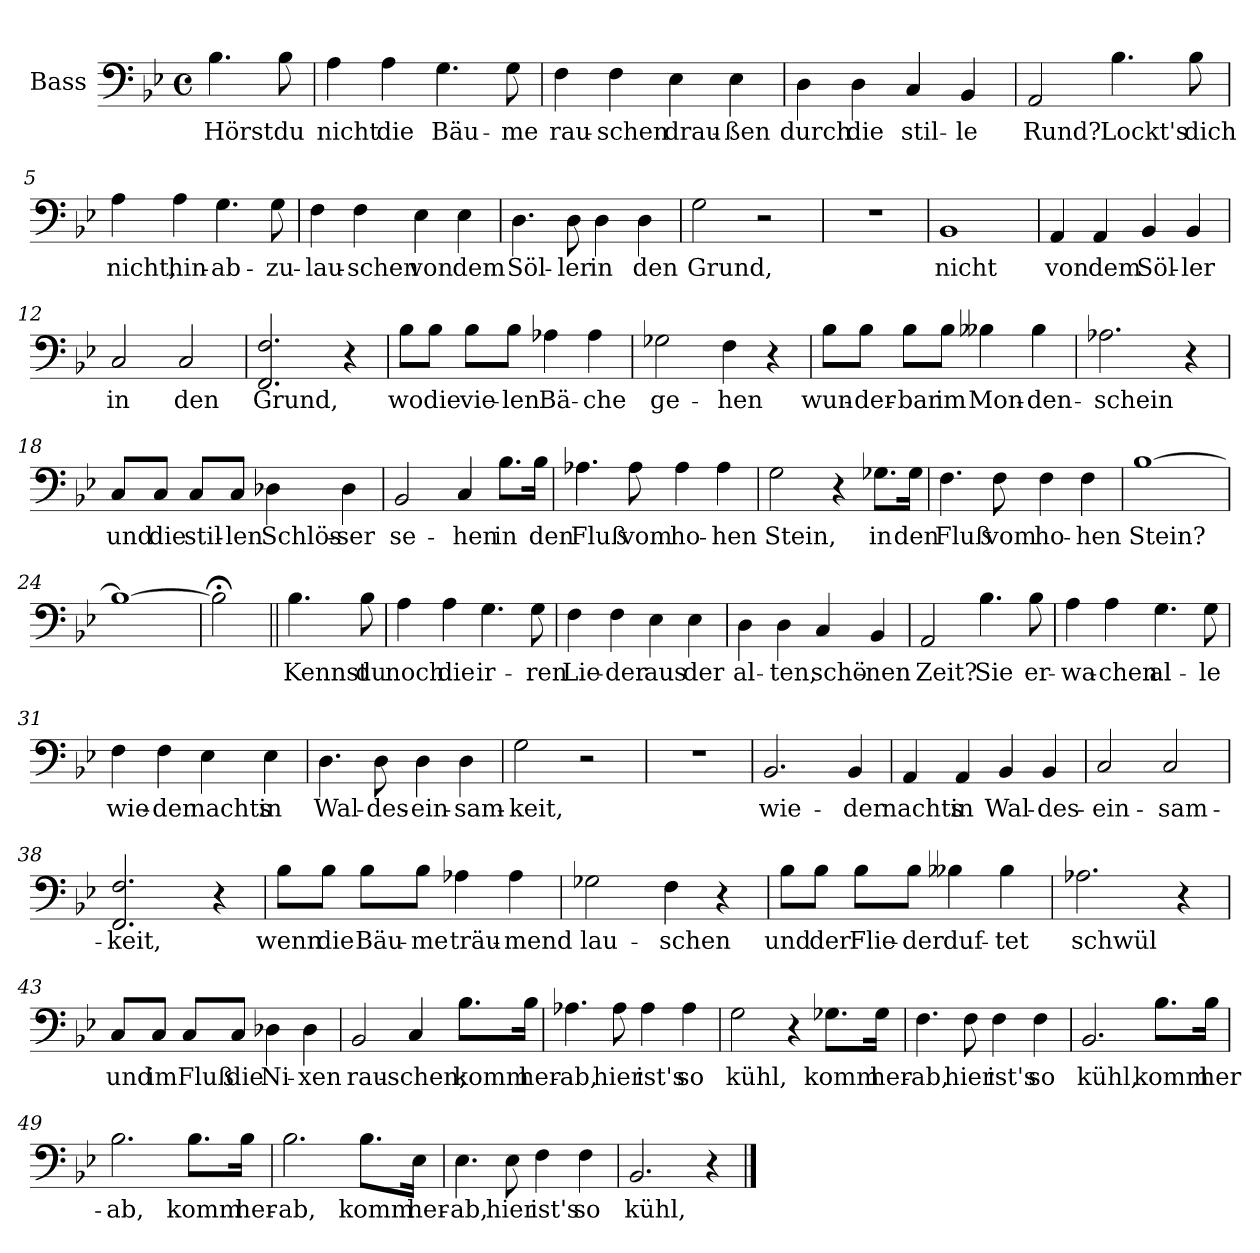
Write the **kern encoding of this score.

**kern	**text
*part1	*part1
*staff1	*staff1
*I"Bass	*
*I'B	*
*clefF4	*
*k[b-e-]	*
*M4/4	*
*met(c)	*
=	=
4.B-\	Hörst
8B-\	du
=1	=1
4A\	nicht
4A\	die
4.G\	Bäu-
8G\	-me
=2	=2
4F\	rau-
4F\	-schen
4E-\	drau-
4E-\	-ßen
=3	=3
4D\	durch
4D\	die
4C/	stil-
4BB-/	-le
=4	=4
2AA/	Rund?
4.B-\	Lockt's
8B-\	dich
=5	=5
4A\	nicht,
4A\	hin-
4.G\	-ab-
8G\	-zu-
=6	=6
4F\	-lau-
4F\	-schen
4E-\	von
4E-\	dem
=7	=7
4.D\	Söl-
8D\	-ler
4D\	in
4D\	den
=8	=8
2G\	Grund,
2r	.
=9	=9
1r	.
=10	=10
1BB-	nicht
=11	=11
4AA/	von
4AA/	dem
4BB-/	Söl-
4BB-/	-ler
=12	=12
2C/	in
2C/	den
=13	=13
2.FF/ 2.F/	Grund,
4r	.
=14	=14
8B-\L	wo
8B-\J	die
8B-\L	vie-
8B-\J	-len
4A-X\	Bä-
4A-\	-che
=15	=15
2G-X\	ge-
4F\	-hen
4r	.
=16	=16
8B-\L	wun-
8B-\J	-der-
8B-\L	-bar
8B-\J	im
4B--X\	Mon-
4B--\	-den-
=17	=17
2.A-X\	-schein
4r	.
=18	=18
8C/L	und
8C/J	die
8C/L	stil-
8C/J	-len
4D-X\	Schlös-
4D-\	-ser
=19	=19
2BB-/	se-
4C/	-hen
8.B-\L	in
16B-\Jk	den
=20	=20
4.A-X\	Fluß
8A-\	vom
4A-\	ho-
4A-\	-hen
=21	=21
2G\	Stein,
4r	.
8.G-X\L	in
16G-\Jk	den
=22	=22
4.F\	Fluß
8F\	vom
4F\	ho-
4F\	-hen
=23	=23
[1B-	Stein?
=24	=24
1B-_	.
=25	=25
2B-;<\]	.
=||	=||
4.B-\	Kennst
8B-\	du
=26	=26
4A\	noch
4A\	die
4.G\	ir-
8G\	-ren
=27	=27
4F\	Lie-
4F\	-der
4E-\	aus
4E-\	der
=28	=28
4D\	al-
4D\	-ten,
4C/	schö-
4BB-/	-nen
=29	=29
2AA/	Zeit?
4.B-\	Sie
8B-\	er-
=30	=30
4A\	-wa-
4A\	-chen
4.G\	al-
8G\	-le
=31	=31
4F\	wie-
4F\	-der
4E-\	nachts
4E-\	in
=32	=32
4.D\	Wal-
8D\	-des-
4D\	-ein-
4D\	-sam-
=33	=33
2G\	-keit,
2r	.
=34	=34
1r	.
=35	=35
2.BB-/	wie-
4BB-/	-der
=36	=36
4AA/	nachts
4AA/	in
4BB-/	Wal-
4BB-/	-des-
=37	=37
2C/	-ein-
2C/	-sam-
=38	=38
2.FF/ 2.F/	-keit,
4r	.
=39	=39
8B-\L	wenn
8B-\J	die
8B-\L	Bäu-
8B-\J	-me
4A-X\	träu-
4A-\	-mend
=40	=40
2G-X\	lau-
4F\	-schen
4r	.
=41	=41
8B-\L	und
8B-\J	der
8B-\L	Flie-
8B-\J	-der
4B--X\	duf-
4B--\	-tet
=42	=42
2.A-X\	schwül
4r	.
=43	=43
8C/L	und
8C/J	im
8C/L	Fluß
8C/J	die
4D-X\	Ni-
4D-\	-xen
=44	=44
2BB-/	rau-
4C/	-schen;
8.B-\L	komm
16B-\Jk	her-
=45	=45
4.A-X\	-ab,
8A-\	hier
4A-\	ist's
4A-\	so
=46	=46
2G\	kühl,
4r	.
8.G-X\L	komm
16G-\Jk	her-
=47	=47
4.F\	-ab,
8F\	hier
4F\	ist's
4F\	so
=48	=48
2.BB-/	kühl,
8.B-\L	komm
16B-\Jk	her-
=49	=49
2.B-\	-ab,
8.B-\L	komm
16B-\Jk	her-
=50	=50
2.B-\	-ab,
8.B-\L	komm
16E-\Jk	her-
=51	=51
4.E-\	-ab,
8E-\	hier
4F\	ist's
4F\	so
=52	=52
2.BB-/	kühl,
4r	.
==	==
*-	*-
